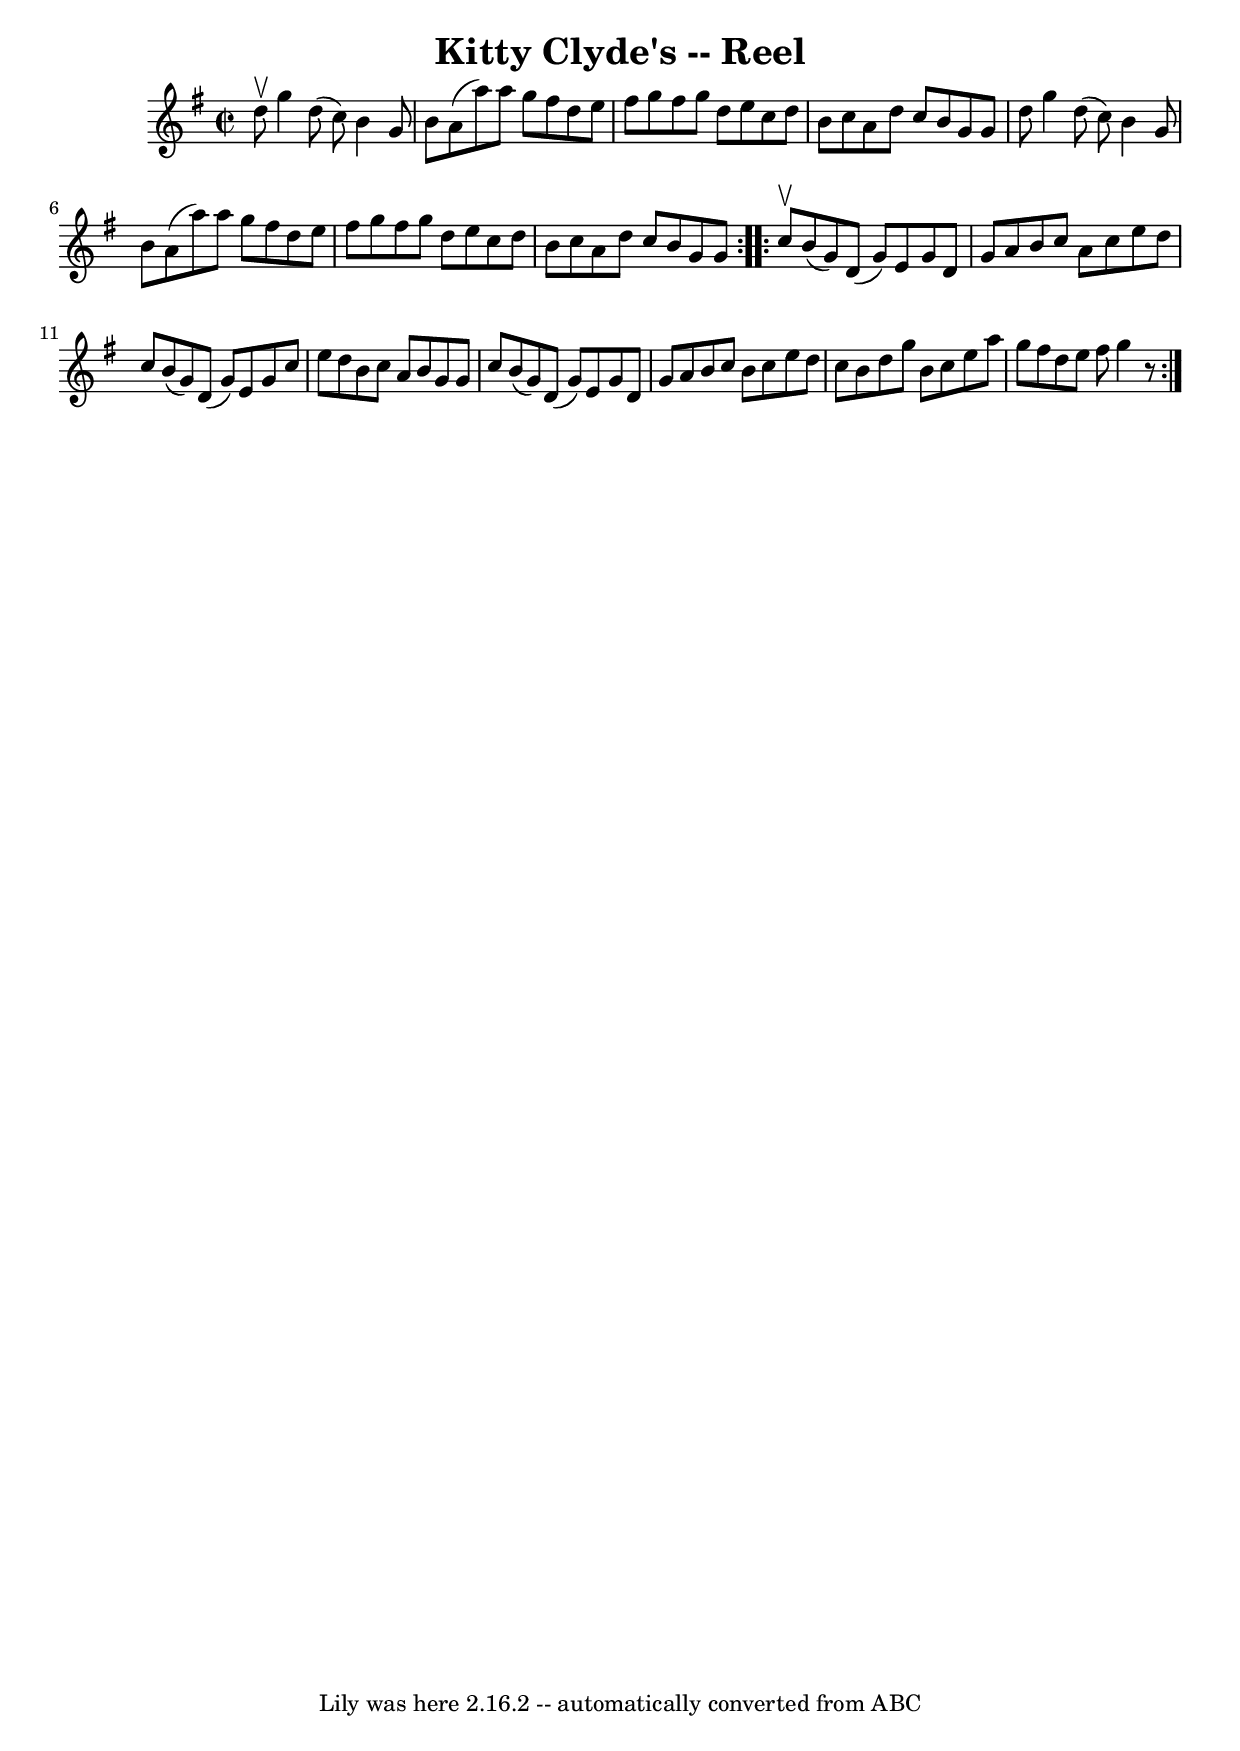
\version "2.16.2"
\include "Mammoth.ily"
\header {
  %% book = "Ryan's Mammoth Collection"
 crossRefNumber = "1"
 footnotes = "\\\\275"
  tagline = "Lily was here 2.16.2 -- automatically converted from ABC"
  title = "Kitty Clyde's -- Reel"

}
voicedefault =  {



  \repeat volta 2 {

    \override Staff.TimeSignature #'style = #'C
    \time 2/2 
    \key g \major d''8^\upbow  |
 g''4 d''8 (c''8) b'4 g'8 b'8     |
 a'8 (a''8) a''8 g''8 fs''8 d''8 e''8 fs''8     |
 g''8 fs''8 g''8 d''8 e''8 c''8 d''8 b'8     |
 c''8 a'8 d''8 c''8 b'8 g'8 g'8 d''8     |
 g''4 d''8 (c''8) b'4 g'8 b'8     |
 a'8 (a''8) a''8 g''8 fs''8 d''8 e''8 fs''8   |
 g''8 fs''8 g''8 d''8 e''8 c''8 d''8 b'8     |
 c''8 a'8 d''8 c''8 b'8 g'8 g'8    
  }     

  \repeat volta 2 { c''8^\upbow  |
 b'8 (g'8) d'8 (g'8) e'8 g'8 d'8 g'8     |
 a'8 b'8 c''8 a'8 c''8 e''8 d''8 c''8     |
 b'8 (g'8) d'8 (g'8) e'8 g'8 c''8 e''8     |
 d''8 b'8 c''8 a'8 b'8 g'8 g'8 c''8     |
 b'8 (g'8) d'8 (g'8) e'8 g'8 d'8 g'8     |
 a'8 b'8 c''8 b'8 c''8 e''8 d''8 c''8     |
 b'8 d''8 g''8 b'8 c''8 e''8 a''8 g''8    |
 fs''8 d''8 e''8 fs''8 g''4    r8 
  }   

}

\score{
  <<

    \context Staff="default"
    {
      \voicedefault 
      
    }

  >>
  \layout {
    
  }
  \midi {
  }

}
